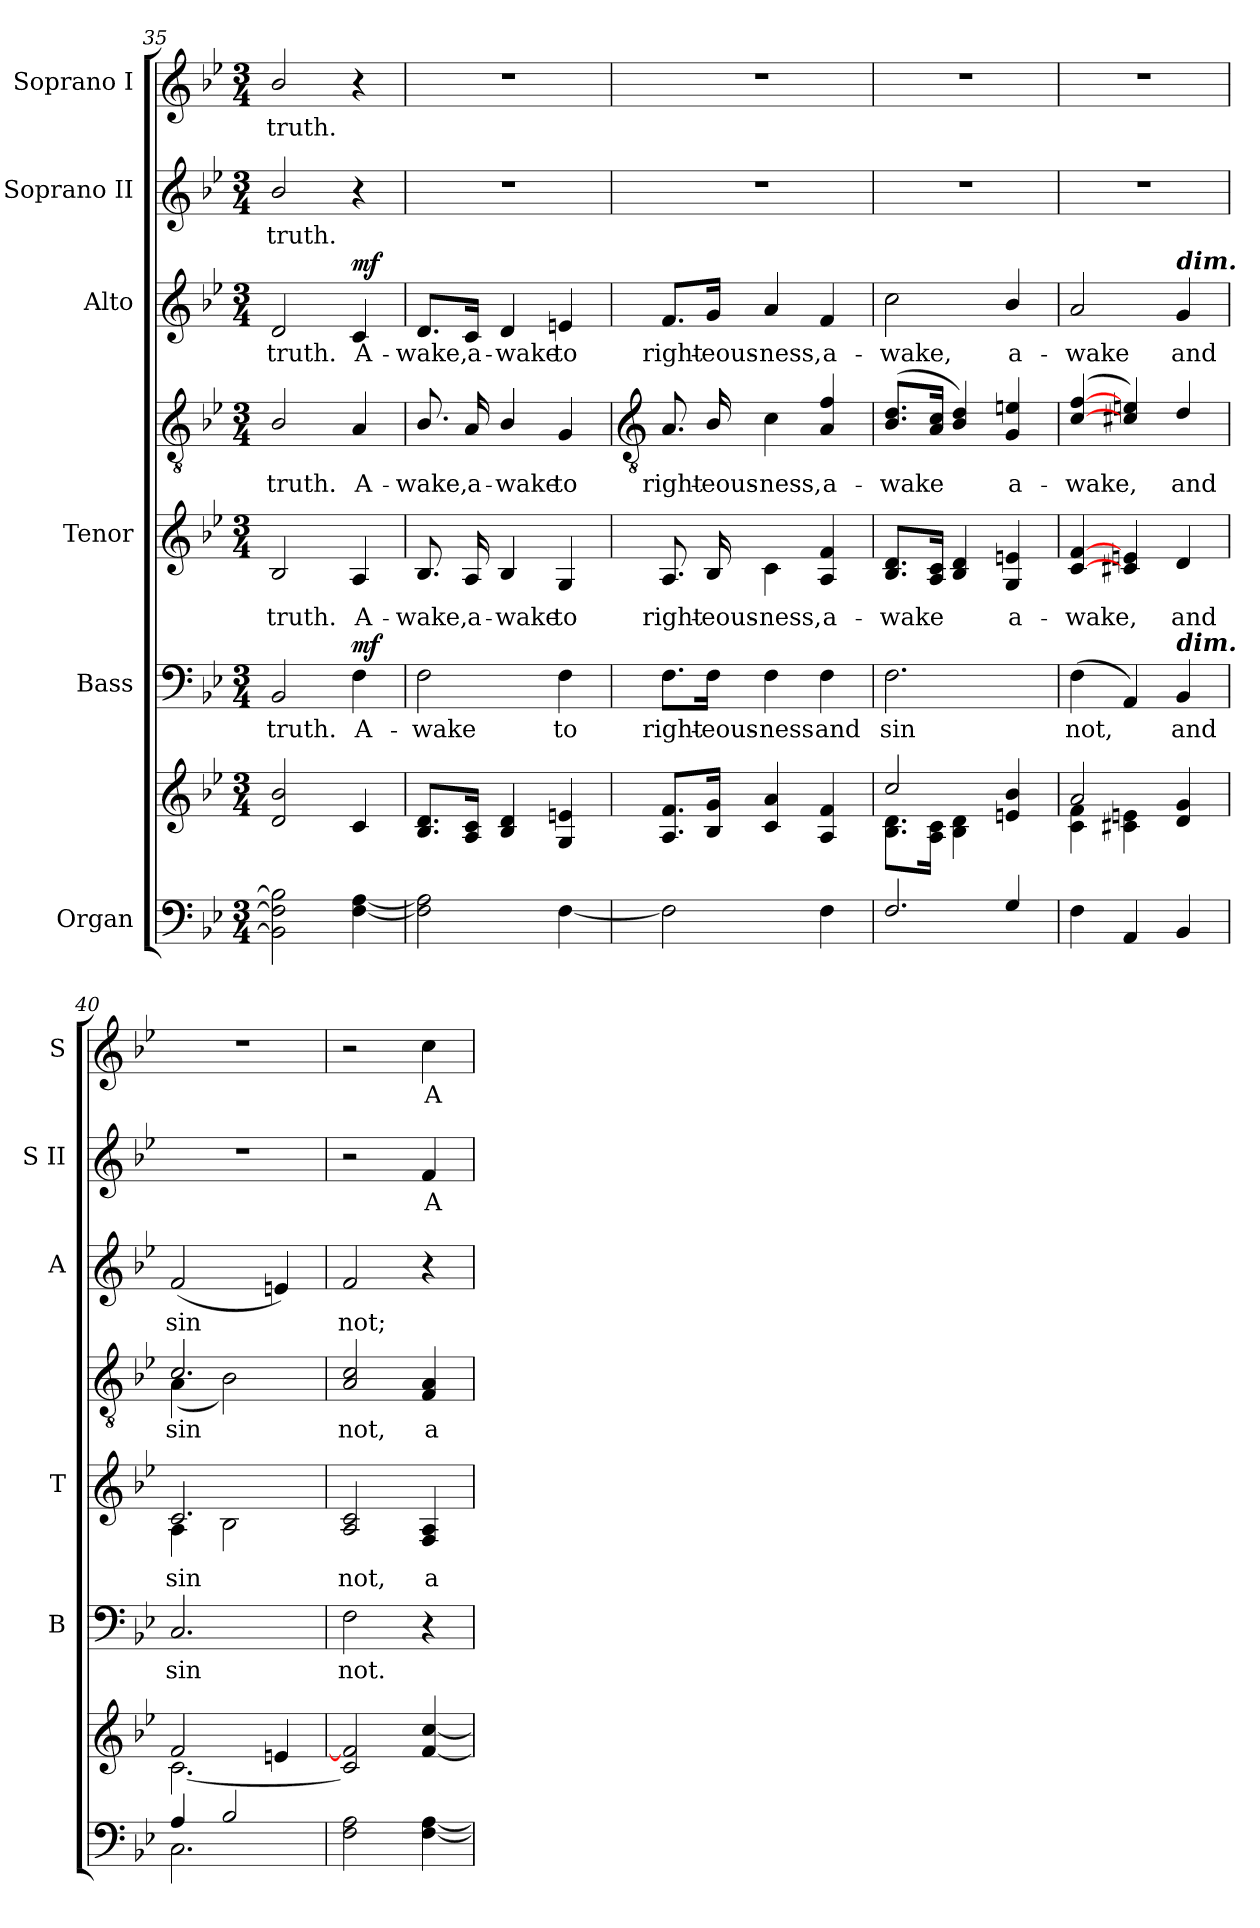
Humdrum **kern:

**kern	**kern	**kern	**text	**dynam	**kern	**text	**kern	**text	**dynam	**kern	**text	**dynam	**kern	**text	**kern	**text
*part6	*part6	*part5	*part5	*part5	*part4	*part4	*part4	*part4	*part4	*part3	*part3	*part3	*part2	*part2	*part1	*part1
*staff8	*staff7	*staff6	*staff6	*staff6	*staff5	*staff5	*staff4	*staff4	*staff4/5	*staff3	*staff3	*staff3	*staff2	*staff2	*staff1	*staff1
*I"Organ	*	*I"Bass	*	*	*I"Tenor	*	*	*	*	*I"Alto	*	*	*I"Soprano II	*	*I"Soprano I	*
*	*	*I'B	*	*	*I'T	*	*	*	*	*I'A	*	*	*I'S II	*	*I'S	*
*clefF4	*clefG2	*clefF4	*	*	*	*	*clefGv2	*	*	*clefG2	*	*	*clefG2	*	*clefG2	*
*k[b-e-]	*k[b-e-]	*k[b-e-]	*	*	*k[b-e-]	*	*k[b-e-]	*	*	*k[b-e-]	*	*	*k[b-e-]	*	*k[b-e-]	*
*B-:	*B-:	*B-:	*	*	*B-:	*	*B-:	*	*	*B-:	*	*	*B-:	*	*B-:	*
*M3/4	*M3/4	*M3/4	*	*	*M3/4	*	*M3/4	*	*	*M3/4	*	*	*M3/4	*	*M3/4	*
=35	=35	=35	=35	=35	=35	=35	=35	=35	=35	=35	=35	=35	=35	=35	=35	=35
*^	*^	*	*	*	*	*	*	*	*	*	*	*	*	*	*	*
!	!	!	!	!	!LO:LY:b	!	!	!LO:LY:b	!	!LO:LY:b	!	!	!LO:LY:b	!	!	!LO:LY:b	!	!LO:LY:b
2.ryy	2BB-\] 2F\] 2B-\]	2d/ 2b-/	2ryy	2BB-	truth.	.	2B-/	truth.	2B-/	truth.	.	2d	truth.	.	2b-/	truth.	2b-/	truth.
!	!	!	!	!	!LO:LY:b	!LO:DY:b	!	!LO:LY:b	!	!LO:LY:b	!LO:DY:b=2	!	!LO:LY:b	!	!	!	!	!
!	!	!	!	!	!	!	!	!	!	!	!LO:DY:n=1:b	!	!	!LO:DY:b	!	!	!	!
.	[4F\ [4A\	4c/	4ryy	4F	A-	mf	4A	A-	4A	A-	mf mf	4c	A-	mf	4r	.	4r	.
=36	=36	=36	=36	=36	=36	=36	=36	=36	=36	=36	=36	=36	=36	=36	=36	=36	=36	=36
!	!	!	!	!	!LO:LY:b	!	!	!LO:LY:b	!	!LO:LY:b	!	!	!LO:LY:b	!	!LO:N:vis=1	!	!LO:N:vis=1	!
2.ryy	2F\] 2A\]	8.B-/ 8.d/L	2ryy	2F	-wake	.	8.B-/	-wake,	8.B-/	-wake,	.	8.d/L	-wake,	.	2.r	.	2.r	.
!	!	!	!	!	!	!	!	!LO:LY:b	!	!LO:LY:b	!	!	!LO:LY:b	!	!	!	!	!
.	.	16A/ 16c/J	.	.	.	.	16A	a-	16A	a-	.	16c/Jk	a-	.	.	.	.	.
!	!	!	!	!	!	!	!	!LO:LY:b	!	!LO:LY:b	!	!	!LO:LY:b	!	!	!	!	!
.	.	4B-/ 4d/	.	.	.	.	4B-/	-wake	4B-/	-wake	.	4d	-wake	.	.	.	.	.
!	!	!	!	!	!LO:LY:b	!	!	!LO:LY:b	!	!LO:LY:b	!	!	!LO:LY:b	!	!	!	!	!
.	[4F\	4G/ 4en/	4ryy	4F	to	.	4G	to	4G	to	.	4en	to	.	.	.	.	.
!!LO:LB:g=z
=37	=37	=37	=37	=37	=37	=37	=37	=37	=37	=37	=37	=37	=37	=37	=37	=37	=37	=37
*	*	*	*	*	*	*	*	*	*clefGv2	*	*	*	*	*	*	*	*	*
*	*	*	*	*	*	*	*^	*	*^	*	*	*	*	*	*	*	*	*
!	!	!	!	!	!LO:LY:b	!	!	!LO:N:vis=1	!LO:LY:b	!	!LO:N:vis=1	!LO:LY:b	!	!	!LO:LY:b	!	!LO:N:vis=1	!	!LO:N:vis=1	!
2.ryy	2F\]	8.A/ 8.f/L	2ryy	8.F\L	right-	.	8.A	2.ryy	right-	8.A	2.ryy	right-	.	8.f/L	right-	.	2.r	.	2.r	.
!	!	!	!	!	!LO:LY:b	!	!	!	!LO:LY:b	!	!	!LO:LY:b	!	!	!LO:LY:b	!	!	!	!	!
.	.	16B-/ 16g/J	.	16F\Jk	-eous-	.	16B-	.	-eous-	16B-	.	-eous-	.	16g/Jk	-eous-	.	.	.	.	.
!	!	!	!	!	!LO:LY:b	!	!	!	!LO:LY:b	!	!	!LO:LY:b	!	!	!LO:LY:b	!	!	!	!	!
.	.	4c/ 4a/	.	4F	-ness	.	4c\	.	-ness,	4c\	.	-ness,	.	4a	-ness,	.	.	.	.	.
!	!	!	!	!	!LO:LY:b	!	!	!	!LO:LY:b	!	!	!LO:LY:b	!	!	!LO:LY:b	!	!	!	!	!
.	4F\	4A/ 4f/	4ryy	4F	and	.	4A 4f	.	a-	4A 4f	.	a-	.	4f	a-	.	.	.	.	.
=38	=38	=38	=38	=38	=38	=38	=38	=38	=38	=38	=38	=38	=38	=38	=38	=38	=38	=38	=38	=38
!	!	!	!	!	!LO:LY:b	!	!	!LO:N:vis=1	!LO:LY:b	!	!LO:N:vis=1	!LO:LY:b	!	!	!LO:LY:b	!	!LO:N:vis=1	!	!LO:N:vis=1	!
2.F	2ryy	2cc/	8.B-\ 8.d\L	2.F	sin	.	8.B- 8.dL	2.ryy	-wake	(>8.B- 8.dL	2.ryy	-wake	.	2cc	-wake,	.	2.r	.	2.r	.
.	.	.	16A\ 16c\J	.	.	.	16A 16cJ	.	.	16A 16cJ	.	.	.	.	.	.	.	.	.	.
.	.	.	4B-\ 4d\	.	.	.	4B- 4d	.	.	4B- 4d)	.	.	.	.	.	.	.	.	.	.
!	!	!	!	!	!	!	!	!	!LO:LY:b	!	!	!LO:LY:b	!	!	!LO:LY:b	!	!	!	!	!
.	4G/	4en/ 4b-/	4ryy	.	.	.	4G 4en	.	a-	4G 4en	.	a-	.	4b-/	a-	.	.	.	.	.
=39	=39	=39	=39	=39	=39	=39	=39	=39	=39	=39	=39	=39	=39	=39	=39	=39	=39	=39	=39	=39
!	!	!	!	!	!LO:LY:b	!	!	!LO:N:vis=1	!LO:LY:b	!	!LO:N:vis=1	!LO:LY:b	!	!	!LO:LY:b	!	!LO:N:vis=1	!	!LO:N:vis=1	!
2.ryy	4F\	2a/	4c\ 4f\	(<4F	not,	.	[4c [4f	2.ryy	-wake,	(>[4c [4f	2.ryy	-wake,	.	2a	-wake	.	2.r	.	2.r	.
.	4AA/	.	4c#X\ 4en\	4AA)	.	.	4c#X 4en	.	.	4c#X 4en)	.	.	.	.	.	.	.	.	.	.
!	!	!	!	!	!	!	!	!	!	!	!	!	!	!LO:TX:a:Bi:t=dim.	!	!	!	!	!	!
!	!	!	!	!LO:TX:a:Bi:t=dim.	!	!	!	!	!	!	!	!	!	!	!	!	!	!	!	!
!	!	!	!	!	!LO:LY:b	!	!	!	!LO:LY:b	!	!	!LO:LY:b	!	!	!LO:LY:b	!	!	!	!	!
.	4BB-/	4d/ 4g/	4ryy	4BB-	and	.	4d	.	and	4d	.	and	.	4g	and	.	.	.	.	.
=40	=40	=40	=40	=40	=40	=40	=40	=40	=40	=40	=40	=40	=40	=40	=40	=40	=40	=40	=40	=40
!	!	!	!	!	!LO:LY:b	!	!	!	!LO:LY:b	!	!	!LO:LY:b	!	!	!LO:LY:b	!	!LO:N:vis=1	!	!LO:N:vis=1	!
2.C\	4A/	2f/	[2.c\	2.C	sin	.	2.c/	4A\	sin	2.c/	(<4A\	sin	.	(<2f	sin	.	2.r	.	2.r	.
.	2B-/	.	.	.	.	.	.	2B-\	.	.	2B-\)	.	.	.	.	.	.	.	.	.
.	.	4en/	.	.	.	.	.	.	.	.	.	.	.	4en)	.	.	.	.	.	.
=41	=41	=41	=41	=41	=41	=41	=41	=41	=41	=41	=41	=41	=41	=41	=41	=41	=41	=41	=41	=41
!	!	!	!	!	!LO:LY:b	!	!	!LO:N:vis=1	!LO:LY:b	!	!LO:N:vis=1	!LO:LY:b	!	!	!LO:LY:b	!	!	!	!	!
2.ryy	2F\ 2A\	2.ryy	2c/] 2f/]	2F	not.	.	2A 2c	2.ryy	not,	2A 2c	2.ryy	not,	.	2f	not;	.	2r	.	2r	.
!	!	!	!	!	!	!	!	!	!LO:LY:b	!	!	!LO:LY:b	!	!	!	!	!	!LO:LY:b	!	!LO:LY:b
.	[4F\ [4A\	.	[4f/ [4cc/	4r	.	.	4F 4A	.	a-	4F 4A	.	a-	.	4r	.	.	4f	A-	4cc	A-
*v	*v	*	*	*	*	*	*v	*v	*	*v	*v	*	*	*	*	*	*	*	*	*
*	*v	*v	*	*	*	*	*	*	*	*	*	*	*	*	*	*	*
=	=	=	=	=	=	=	=	=	=	=	=	=	=	=	=	=
*-	*-	*-	*-	*-	*-	*-	*-	*-	*-	*-	*-	*-	*-	*-	*-	*-
